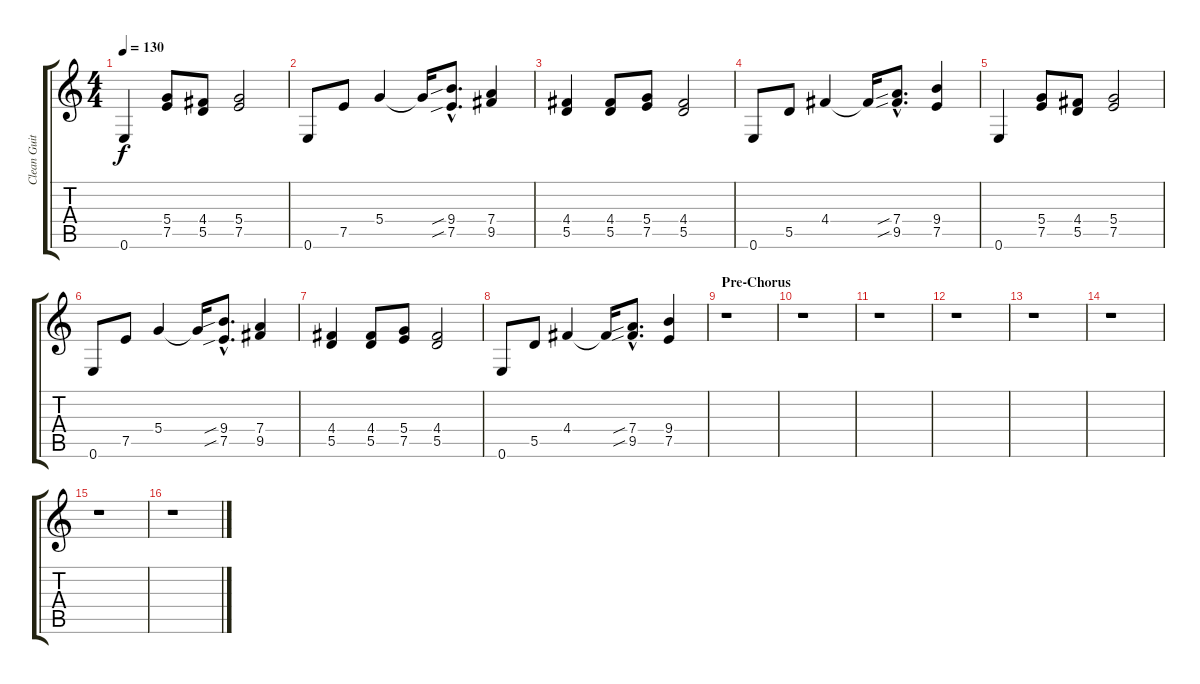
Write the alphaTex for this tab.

\track ("Clean Guitar" "Clean Guit") {instrument acousticguitarsteel}
\staff {score tabs}
\tuning (E4 B3 G3 D3 A2 E2) {hide}
\ts (4 4)
\tempo 130
\clef g2
\ks c
0.6.4{dy f} (5.4 7.5).8 (4.4 5.5).8 (5.4 7.5).2 |
0.6.8 7.5.8 5.4.4 5.4{t}.16 (9.4{sib hac} 7.5{sib hac}).8{d} (7.4 9.5).4 |
(4.4 5.5).4 (4.4 5.5).8 (5.4 7.5).8 (4.4 5.5).2 |
0.6.8 5.5.8 4.4.4 4.4{t}.16 (7.4{sib hac} 9.5{sib hac}).8{d} (9.4 7.5).4 |
0.6.4 (5.4 7.5).8 (4.4 5.5).8 (5.4 7.5).2 |
0.6.8 7.5.8 5.4.4 5.4{t}.16 (9.4{sib hac} 7.5{sib hac}).8{d} (7.4 9.5).4 |
(4.4 5.5).4 (4.4 5.5).8 (5.4 7.5).8 (4.4 5.5).2 |
0.6.8 5.5.8 4.4.4 4.4{t}.16 (7.4{sib hac} 9.5{sib hac}).8{d} (9.4 7.5).4 |
\section ("" "Pre-Chorus")
r.1 |
r.1 |
r.1 |
r.1 |
r.1 |
r.1 |
r.1 |
r.1
